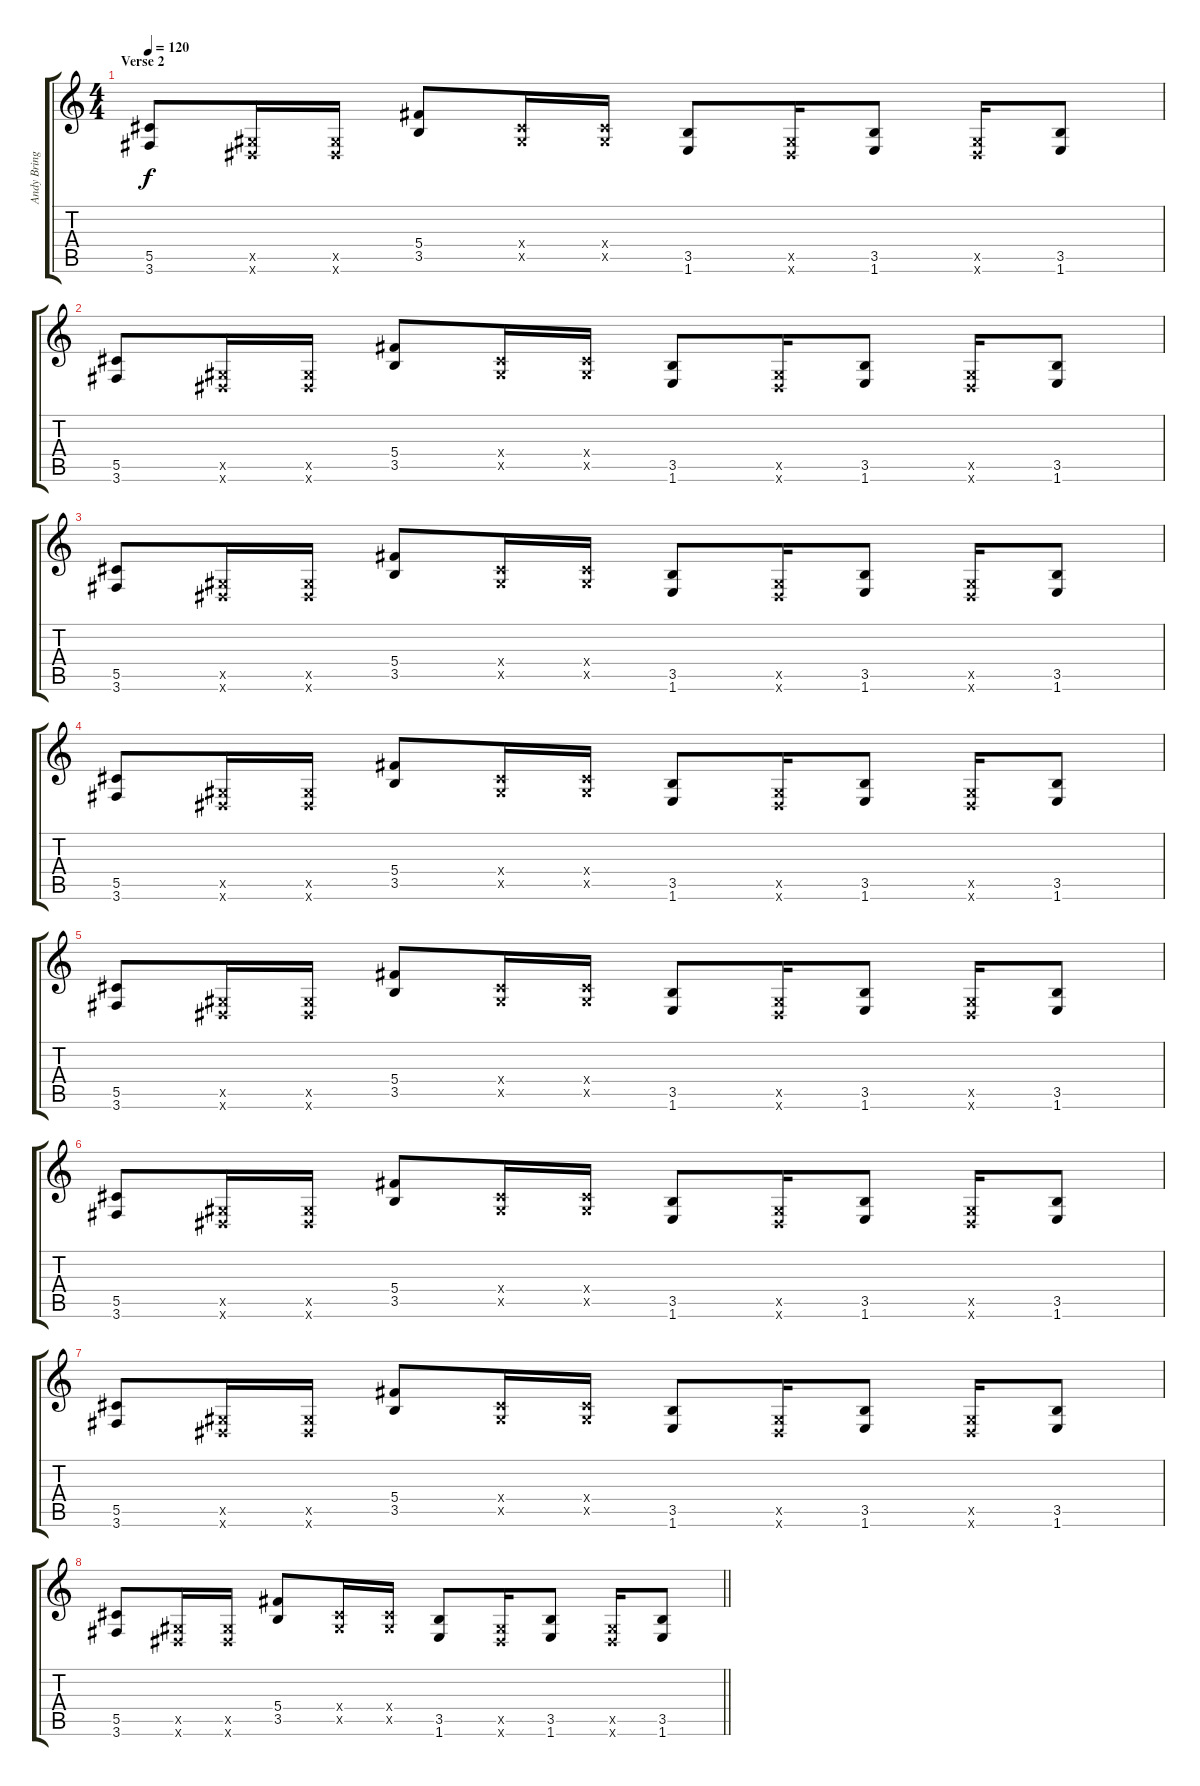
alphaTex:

\track ("Andy Brings" "Andy Bring") {instrument distortionguitar}
\staff {score tabs}
\tuning (Eb4 Bb3 Gb3 Db3 Ab2 Eb2) {hide}
\ts (4 4)
\section ("" "Verse 2")
\tempo 120
\clef g2
\ks c
(5.5 3.6).8{dy f} (0.5{x} 0.6{x}).16 (0.5{x} 0.6{x}).16 (5.4 3.5).8 (0.4{x} 0.5{x}).16 (0.4{x} 0.5{x}).16 (3.5 1.6).8 (0.5{x} 0.6{x}).16 (3.5 1.6).8 (0.5{x} 0.6{x}).16 (3.5 1.6).8 |
(5.5 3.6).8 (0.5{x} 0.6{x}).16 (0.5{x} 0.6{x}).16 (5.4 3.5).8 (0.4{x} 0.5{x}).16 (0.4{x} 0.5{x}).16 (3.5 1.6).8 (0.5{x} 0.6{x}).16 (3.5 1.6).8 (0.5{x} 0.6{x}).16 (3.5 1.6).8 |
(5.5 3.6).8 (0.5{x} 0.6{x}).16 (0.5{x} 0.6{x}).16 (5.4 3.5).8 (0.4{x} 0.5{x}).16 (0.4{x} 0.5{x}).16 (3.5 1.6).8 (0.5{x} 0.6{x}).16 (3.5 1.6).8 (0.5{x} 0.6{x}).16 (3.5 1.6).8 |
(5.5 3.6).8 (0.5{x} 0.6{x}).16 (0.5{x} 0.6{x}).16 (5.4 3.5).8 (0.4{x} 0.5{x}).16 (0.4{x} 0.5{x}).16 (3.5 1.6).8 (0.5{x} 0.6{x}).16 (3.5 1.6).8 (0.5{x} 0.6{x}).16 (3.5 1.6).8 |
(5.5 3.6).8 (0.5{x} 0.6{x}).16 (0.5{x} 0.6{x}).16 (5.4 3.5).8 (0.4{x} 0.5{x}).16 (0.4{x} 0.5{x}).16 (3.5 1.6).8 (0.5{x} 0.6{x}).16 (3.5 1.6).8 (0.5{x} 0.6{x}).16 (3.5 1.6).8 |
(5.5 3.6).8 (0.5{x} 0.6{x}).16 (0.5{x} 0.6{x}).16 (5.4 3.5).8 (0.4{x} 0.5{x}).16 (0.4{x} 0.5{x}).16 (3.5 1.6).8 (0.5{x} 0.6{x}).16 (3.5 1.6).8 (0.5{x} 0.6{x}).16 (3.5 1.6).8 |
(5.5 3.6).8 (0.5{x} 0.6{x}).16 (0.5{x} 0.6{x}).16 (5.4 3.5).8 (0.4{x} 0.5{x}).16 (0.4{x} 0.5{x}).16 (3.5 1.6).8 (0.5{x} 0.6{x}).16 (3.5 1.6).8 (0.5{x} 0.6{x}).16 (3.5 1.6).8 |
\barLineRight lightlight
(5.5 3.6).8 (0.5{x} 0.6{x}).16 (0.5{x} 0.6{x}).16 (5.4 3.5).8 (0.4{x} 0.5{x}).16 (0.4{x} 0.5{x}).16 (3.5 1.6).8 (0.5{x} 0.6{x}).16 (3.5 1.6).8 (0.5{x} 0.6{x}).16 (3.5 1.6).8
